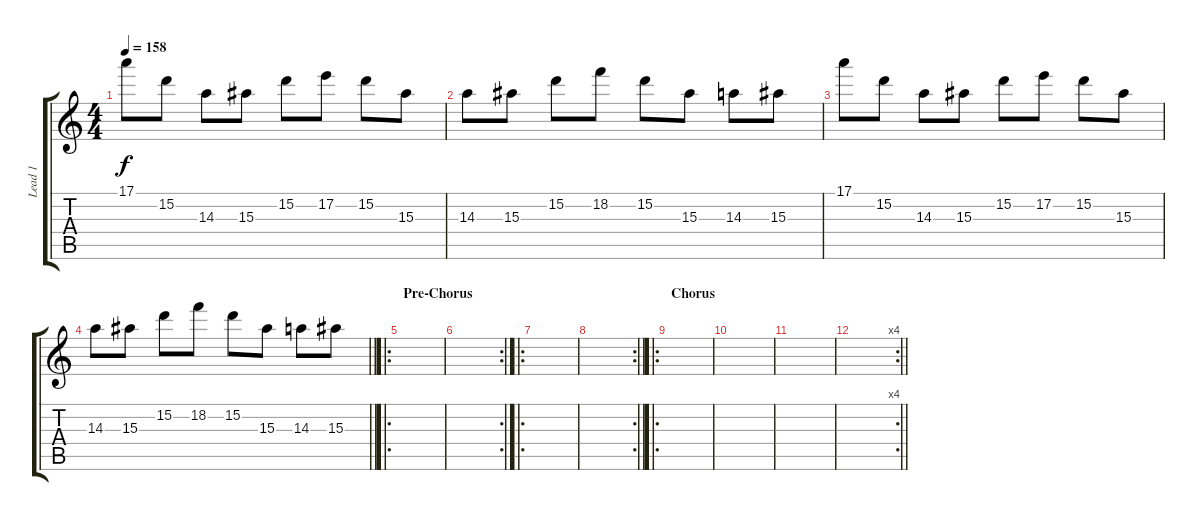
\track ("Lead 1" "Lead 1") {instrument distortionguitar}
\staff {score tabs}
\tuning (E4 B3 G3 D3 A2 D2) {hide}
\ts (4 4)
\tempo 158
\clef g2
\ks c
17.1.8{dy f} 15.2.8 14.3.8 15.3.8 15.2.8 17.2.8 15.2.8 15.3.8 |
14.3.8 15.3.8 15.2.8 18.2.8 15.2.8 15.3.8 14.3.8 15.3.8 |
17.1.8 15.2.8 14.3.8 15.3.8 15.2.8 17.2.8 15.2.8 15.3.8 |
\barLineRight lightlight
14.3.8 15.3.8 15.2.8 18.2.8 15.2.8 15.3.8 14.3.8 15.3.8 |
\ro
\section ("" "Pre-Chorus")
|
\rc 2
|
\ro
|
\rc 2
\barLineRight lightlight
|
\ro
\section ("" "Chorus")
|
|
|
\rc 4
\barLineRight lightlight
